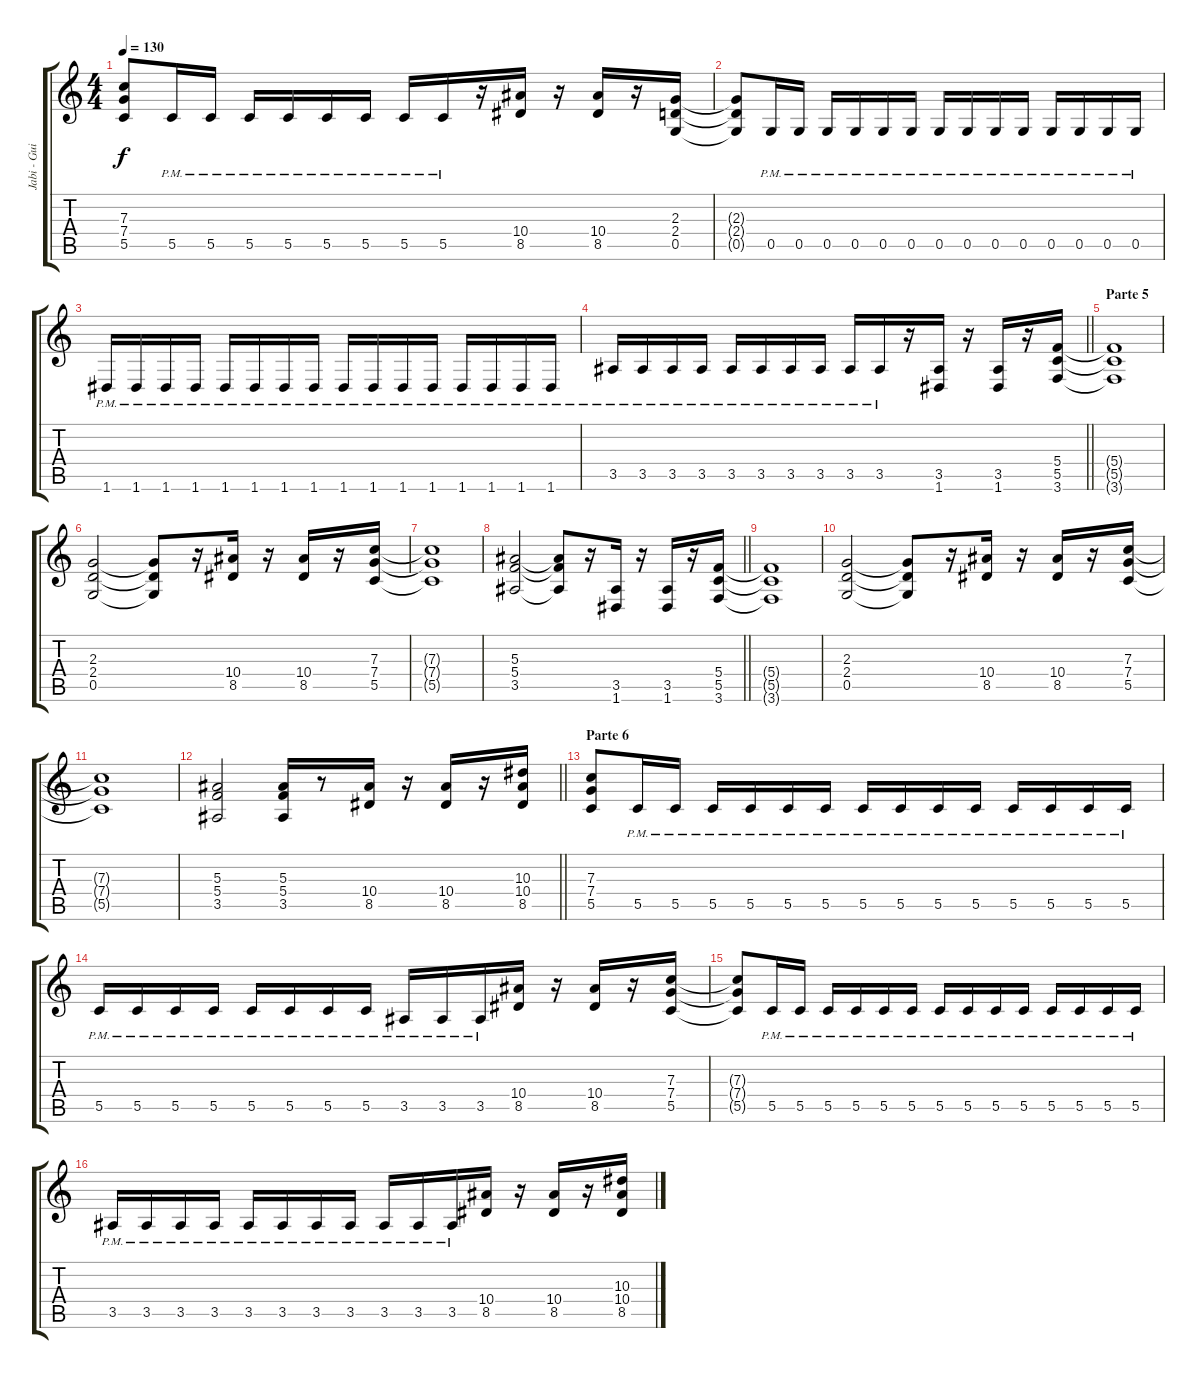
\track ("Jabi - Guitarra 2" "Jabi - Gui") {instrument distortionguitar}
\staff {score tabs}
\tuning (D4 A3 F3 C3 G2 D2) {hide}
\ts (4 4)
\tempo 130
\clef g2
\ks c
(7.3{t} 7.4{t} 5.5{t}).8{dy f} 5.5{pm}.16 5.5{pm}.16 5.5{pm}.16 5.5{pm}.16 5.5{pm}.16 5.5{pm}.16 5.5{pm}.16 5.5{pm}.16 r.16 (10.4 8.5).16 r.16 (10.4 8.5).16 r.16 (2.3 2.4 0.5).16 |
(2.3{t} 2.4{t} 0.5{t}).8 0.5{pm}.16 0.5{pm}.16 0.5{pm}.16 0.5{pm}.16 0.5{pm}.16 0.5{pm}.16 0.5{pm}.16 0.5{pm}.16 0.5{pm}.16 0.5{pm}.16 0.5{pm}.16 0.5{pm}.16 0.5{pm}.16 0.5{pm}.16 |
1.6{pm}.16 1.6{pm}.16 1.6{pm}.16 1.6{pm}.16 1.6{pm}.16 1.6{pm}.16 1.6{pm}.16 1.6{pm}.16 1.6{pm}.16 1.6{pm}.16 1.6{pm}.16 1.6{pm}.16 1.6{pm}.16 1.6{pm}.16 1.6{pm}.16 1.6{pm}.16 |
\barLineRight lightlight
3.5{pm}.16 3.5{pm}.16 3.5{pm}.16 3.5{pm}.16 3.5{pm}.16 3.5{pm}.16 3.5{pm}.16 3.5{pm}.16 3.5{pm}.16 3.5{pm}.16 r.16 (3.5 1.6).16 r.16 (3.5 1.6).16 r.16 (5.4 5.5 3.6).16 |
\section ("" "Parte 5")
(5.4{t} 5.5{t} 3.6{t}).1 |
(2.3 2.4 0.5).2 (2.3{t} 2.4{t} 0.5{t}).8 r.16 (10.4 8.5).16 r.16 (10.4 8.5).16 r.16 (7.3 7.4 5.5).16 |
(7.3{t} 7.4{t} 5.5{t}).1 |
\barLineRight lightlight
(5.3 5.4 3.5).2 (5.3{t} 5.4{t} 3.5{t}).8 r.16 (3.5 1.6).16 r.16 (3.5 1.6).16 r.16 (5.4 5.5 3.6).16 |
(5.4{t} 5.5{t} 3.6{t}).1 |
(2.3 2.4 0.5).2 (2.3{t} 2.4{t} 0.5{t}).8 r.16 (10.4 8.5).16 r.16 (10.4 8.5).16 r.16 (7.3 7.4 5.5).16 |
(7.3{t} 7.4{t} 5.5{t}).1 |
\barLineRight lightlight
(5.3 5.4 3.5).2 (5.3 5.4 3.5).16 r.8 (10.4 8.5).16 r.16 (10.4 8.5).16 r.16 (10.3 10.4 8.5).16 |
\section ("" "Parte 6")
(7.3 7.4 5.5).8 5.5{pm}.16 5.5{pm}.16 5.5{pm}.16 5.5{pm}.16 5.5{pm}.16 5.5{pm}.16 5.5{pm}.16 5.5{pm}.16 5.5{pm}.16 5.5{pm}.16 5.5{pm}.16 5.5{pm}.16 5.5{pm}.16 5.5{pm}.16 |
5.5{pm}.16 5.5{pm}.16 5.5{pm}.16 5.5{pm}.16 5.5{pm}.16 5.5{pm}.16 5.5{pm}.16 5.5{pm}.16 3.5{pm}.16 3.5{pm}.16 3.5{pm}.16 (10.4 8.5).16 r.16 (10.4 8.5).16 r.16 (7.3 7.4 5.5).16 |
(7.3{t} 7.4{t} 5.5{t}).8 5.5{pm}.16 5.5{pm}.16 5.5{pm}.16 5.5{pm}.16 5.5{pm}.16 5.5{pm}.16 5.5{pm}.16 5.5{pm}.16 5.5{pm}.16 5.5{pm}.16 5.5{pm}.16 5.5{pm}.16 5.5{pm}.16 5.5{pm}.16 |
3.5{pm}.16 3.5{pm}.16 3.5{pm}.16 3.5{pm}.16 3.5{pm}.16 3.5{pm}.16 3.5{pm}.16 3.5{pm}.16 3.5{pm}.16 3.5{pm}.16 3.5{pm}.16 (10.4 8.5).16 r.16 (10.4 8.5).16 r.16 (10.3 10.4 8.5).16
